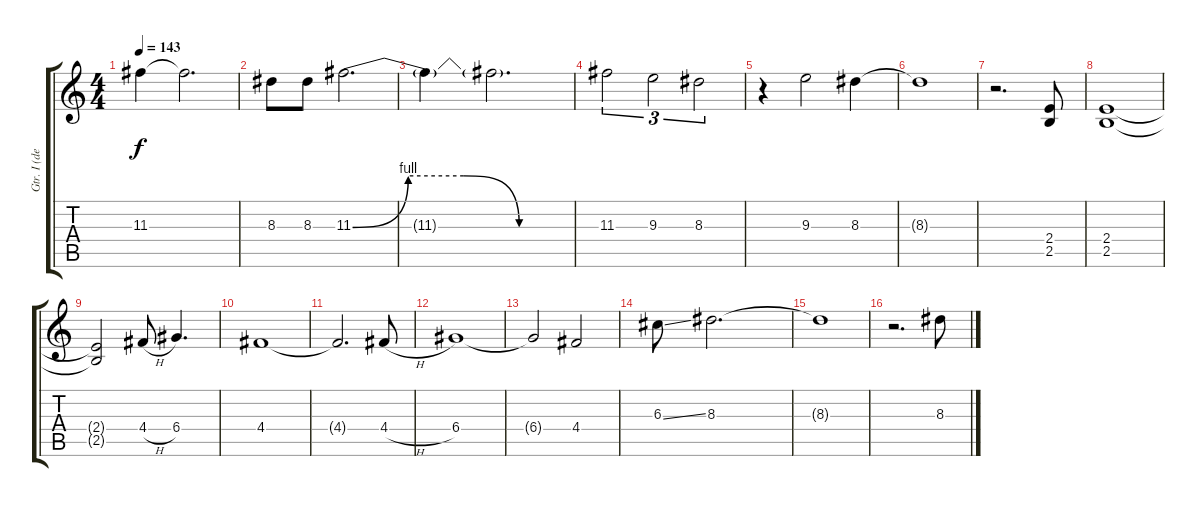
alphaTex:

\track ("Gtr. I (decoration elements)" "Gtr. I (de") {instrument distortionguitar}
\staff {score tabs}
\tuning (E4 B3 G3 D3 A2 E2) {hide}
\ts (4 4)
\tempo 143
\clef g2
\ks c
11.3{t}.4{dy f} 11.3{t}.2{d} |
8.3.8 8.3.8 11.3{be (custom 0 0 15 4 30 4 45 0 60 0)}.2{d} |
11.3{t}.4 11.3{t}.2{d} |
11.3.2{tu (3 2)} 9.3.2{tu (3 2)} 8.3.2{tu (3 2)} |
r.4 9.3.2 8.3.4 |
8.3{t}.1 |
r.2{d} (2.4 2.5).8 |
(2.4 2.5).1 |
(2.4{t} 2.5{t}).2 4.4{h}.8 6.4.4{d} |
4.4.1 |
4.4{t}.2{d} 4.4{h}.8 |
6.4.1 |
6.4{t}.2 4.4.2 |
6.3{ss}.8 8.3.2{d} |
8.3{t}.1 |
r.2{d} 8.3.8
